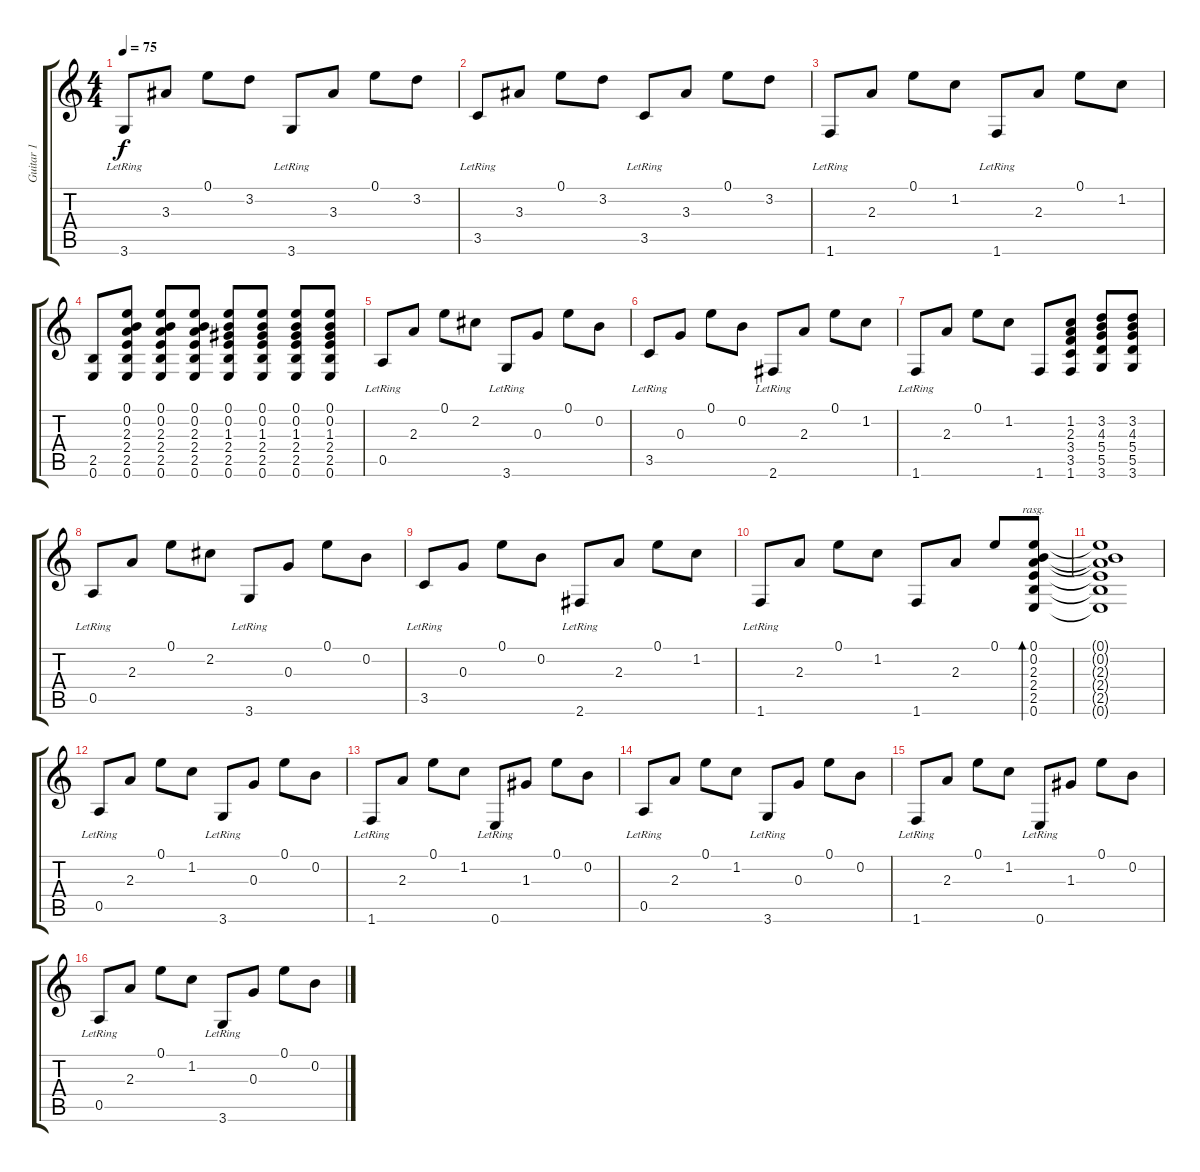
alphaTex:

\track ("Guitar 1" "Guitar 1") {instrument electricguitarclean}
\staff {score tabs}
\tuning (E4 B3 G3 D3 A2 E2) {hide}
\ts (4 4)
\tempo 75
\clef g2
\ks c
3.6{lr}.8{dy f} 3.3.8 0.1.8 3.2.8 3.6{lr}.8 3.3.8 0.1.8 3.2.8 |
3.5{lr}.8 3.3.8 0.1.8 3.2.8 3.5{lr}.8 3.3.8 0.1.8 3.2.8 |
1.6{lr}.8 2.3.8 0.1.8 1.2.8 1.6{lr}.8 2.3.8 0.1.8 1.2.8 |
(2.5 0.6).8 (0.1 0.2 2.3 2.4 2.5 0.6).8 (0.1 0.2 2.3 2.4 2.5 0.6).8 (0.1 0.2 2.3 2.4 2.5 0.6).8 (0.1 0.2 1.3 2.4 2.5 0.6).8 (0.1 0.2 1.3 2.4 2.5 0.6).8 (0.1 0.2 1.3 2.4 2.5 0.6).8 (0.1 0.2 1.3 2.4 2.5 0.6).8 |
0.5{lr}.8 2.3.8 0.1.8 2.2.8 3.6{lr}.8 0.3.8 0.1.8 0.2.8 |
3.5{lr}.8 0.3.8 0.1.8 0.2.8 2.6{lr}.8 2.3.8 0.1.8 1.2.8 |
1.6{lr}.8 2.3.8 0.1.8 1.2.8 1.6.8 (1.2 2.3 3.4 3.5 1.6).8 (3.2 4.3 5.4 5.5 3.6).8 (3.2 4.3 5.4 5.5 3.6).8 |
0.5{lr}.8 2.3.8 0.1.8 2.2.8 3.6{lr}.8 0.3.8 0.1.8 0.2.8 |
3.5{lr}.8 0.3.8 0.1.8 0.2.8 2.6{lr}.8 2.3.8 0.1.8 1.2.8 |
1.6{lr}.8 2.3.8 0.1.8 1.2.8 1.6.8 2.3.8 0.1.8 (0.1 0.2 2.3 2.4 2.5 0.6).8{bd 120 rasg ii} |
(0.1{t} 0.2{t} 2.3{t} 2.4{t} 2.5{t} 0.6{t}).1 |
0.5{lr}.8 2.3.8 0.1.8 1.2.8 3.6{lr}.8 0.3.8 0.1.8 0.2.8 |
1.6{lr}.8 2.3.8 0.1.8 1.2.8 0.6{lr}.8 1.3.8 0.1.8 0.2.8 |
0.5{lr}.8 2.3.8 0.1.8 1.2.8 3.6{lr}.8 0.3.8 0.1.8 0.2.8 |
1.6{lr}.8 2.3.8 0.1.8 1.2.8 0.6{lr}.8 1.3.8 0.1.8 0.2.8 |
0.5{lr}.8 2.3.8 0.1.8 1.2.8 3.6{lr}.8 0.3.8 0.1.8 0.2.8
